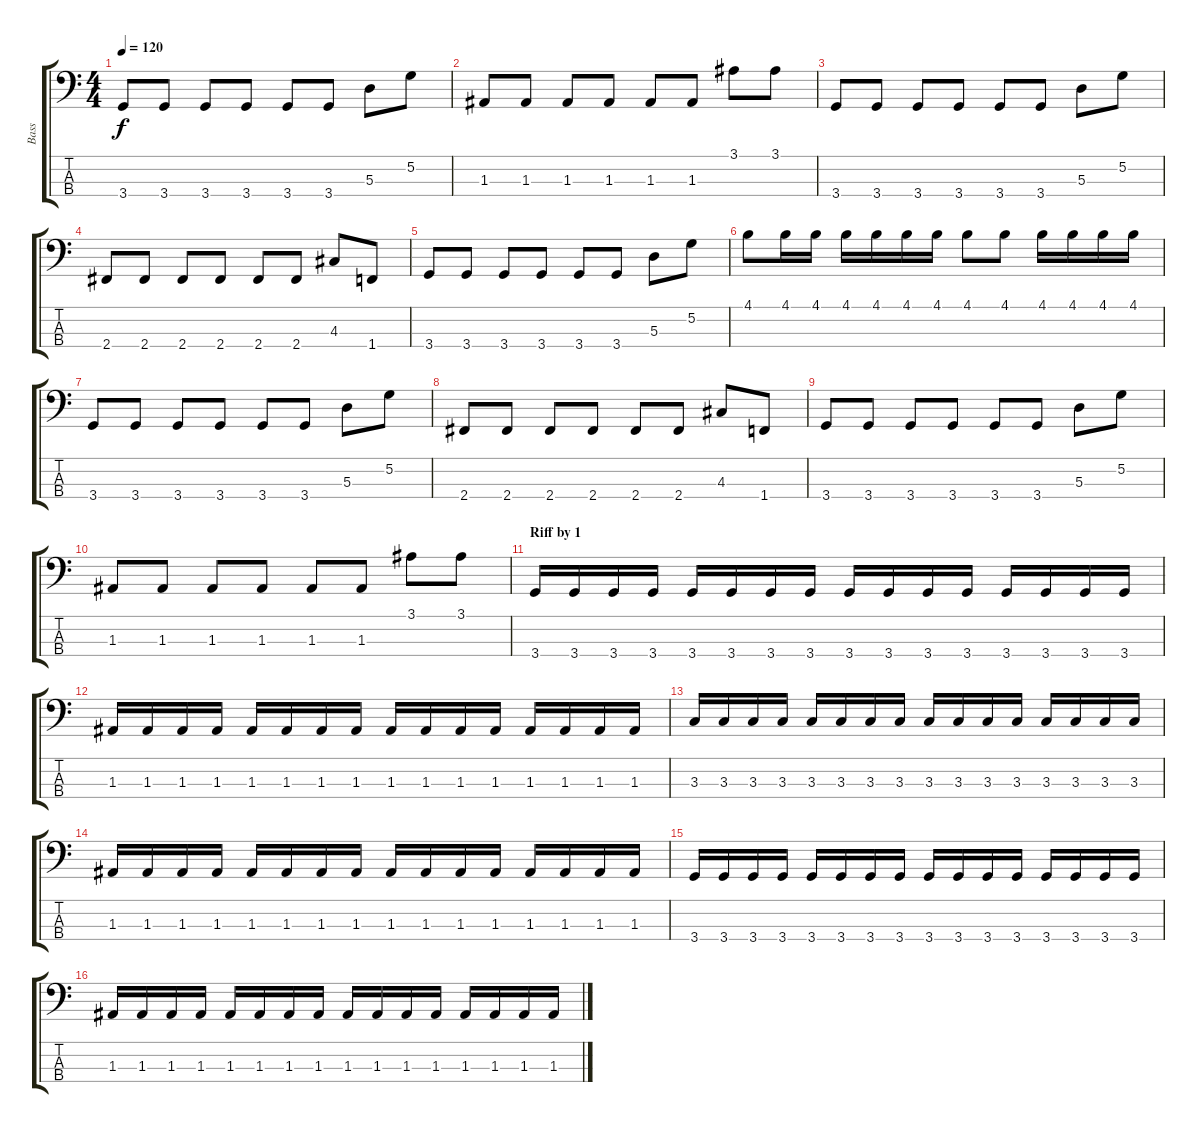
\track ("Bass" "Bass") {instrument electricbassfinger}
\staff {score tabs}
\tuning (G2 D2 A1 E1) {hide}
\ts (4 4)
\tempo 120
\clef f4
\ks c
3.4.8{dy f} 3.4.8 3.4.8 3.4.8 3.4.8 3.4.8 5.3.8 5.2.8 |
1.3.8 1.3.8 1.3.8 1.3.8 1.3.8 1.3.8 3.1.8 3.1.8 |
3.4.8 3.4.8 3.4.8 3.4.8 3.4.8 3.4.8 5.3.8 5.2.8 |
2.4.8 2.4.8 2.4.8 2.4.8 2.4.8 2.4.8 4.3.8 1.4.8 |
3.4.8 3.4.8 3.4.8 3.4.8 3.4.8 3.4.8 5.3.8 5.2.8 |
4.1.8 4.1.16 4.1.16 4.1.16 4.1.16 4.1.16 4.1.16 4.1.8 4.1.8 4.1.16 4.1.16 4.1.16 4.1.16 |
3.4.8 3.4.8 3.4.8 3.4.8 3.4.8 3.4.8 5.3.8 5.2.8 |
2.4.8 2.4.8 2.4.8 2.4.8 2.4.8 2.4.8 4.3.8 1.4.8 |
3.4.8 3.4.8 3.4.8 3.4.8 3.4.8 3.4.8 5.3.8 5.2.8 |
1.3.8 1.3.8 1.3.8 1.3.8 1.3.8 1.3.8 3.1.8 3.1.8 |
\section ("" "Riff by 1")
3.4.16 3.4.16 3.4.16 3.4.16 3.4.16 3.4.16 3.4.16 3.4.16 3.4.16 3.4.16 3.4.16 3.4.16 3.4.16 3.4.16 3.4.16 3.4.16 |
1.3.16 1.3.16 1.3.16 1.3.16 1.3.16 1.3.16 1.3.16 1.3.16 1.3.16 1.3.16 1.3.16 1.3.16 1.3.16 1.3.16 1.3.16 1.3.16 |
3.3.16 3.3.16 3.3.16 3.3.16 3.3.16 3.3.16 3.3.16 3.3.16 3.3.16 3.3.16 3.3.16 3.3.16 3.3.16 3.3.16 3.3.16 3.3.16 |
1.3.16 1.3.16 1.3.16 1.3.16 1.3.16 1.3.16 1.3.16 1.3.16 1.3.16 1.3.16 1.3.16 1.3.16 1.3.16 1.3.16 1.3.16 1.3.16 |
3.4.16 3.4.16 3.4.16 3.4.16 3.4.16 3.4.16 3.4.16 3.4.16 3.4.16 3.4.16 3.4.16 3.4.16 3.4.16 3.4.16 3.4.16 3.4.16 |
1.3.16 1.3.16 1.3.16 1.3.16 1.3.16 1.3.16 1.3.16 1.3.16 1.3.16 1.3.16 1.3.16 1.3.16 1.3.16 1.3.16 1.3.16 1.3.16
